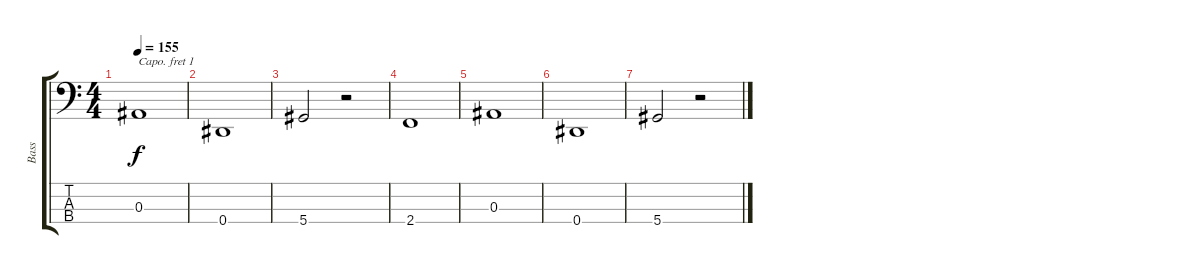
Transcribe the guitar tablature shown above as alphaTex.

\track ("Bass" "Bass") {instrument electricbasspick}
\staff {score tabs}
\capo 1
\tuning (G2 D2 A1 D1) {hide}
\ts (4 4)
\tempo 155
\clef f4
\ks c
0.3.1{dy f} |
0.4.1 |
5.4.2 r.2 |
2.4.1 |
0.3.1 |
0.4.1 |
5.4.2 r.2
